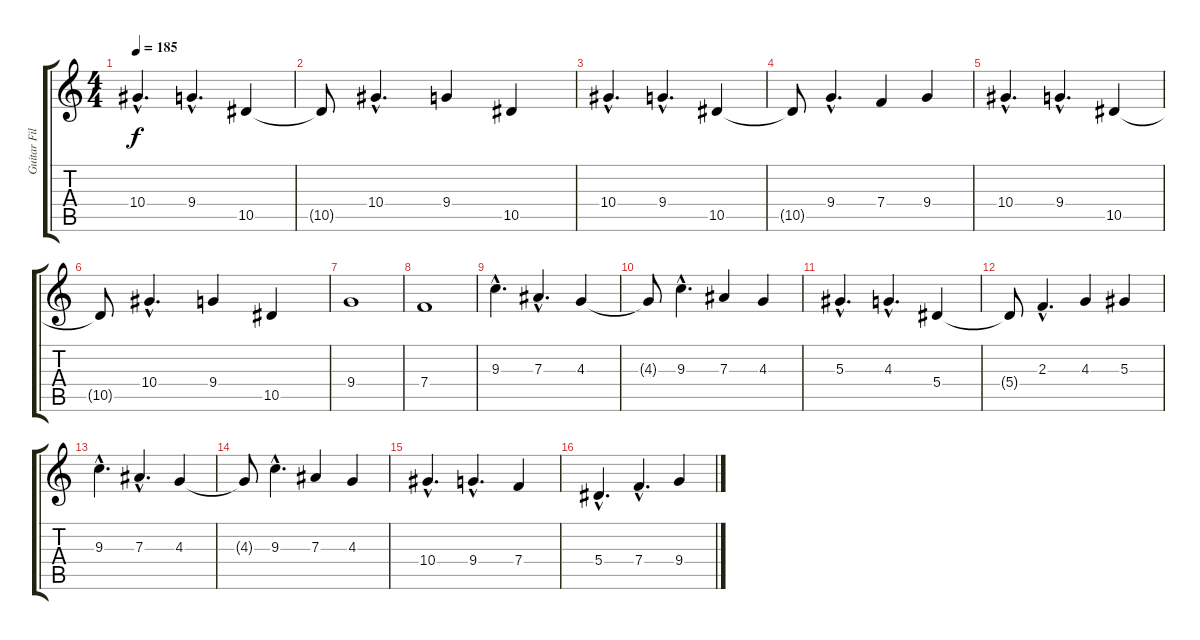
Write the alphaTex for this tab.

\track ("Guitar Fills and Solo" "Guitar Fil") {instrument distortionguitar}
\staff {score tabs}
\tuning (C4 G3 Eb3 Bb2 F2 C2) {hide}
\ts (4 4)
\tempo 185
\clef g2
\ks c
10.4{hac}.4{d dy f} 9.4{hac}.4{d} 10.5.4 |
10.5{t}.8 10.4{hac}.4{d} 9.4.4 10.5.4 |
10.4{hac}.4{d} 9.4{hac}.4{d} 10.5.4 |
10.5{t}.8 9.4{hac}.4{d} 7.4.4 9.4.4 |
10.4{hac}.4{d} 9.4{hac}.4{d} 10.5.4 |
10.5{t}.8 10.4{hac}.4{d} 9.4.4 10.5.4 |
9.4.1 |
7.4.1 |
9.3{hac}.4{d} 7.3{hac}.4{d} 4.3.4 |
4.3{t}.8 9.3{hac}.4{d} 7.3.4 4.3.4 |
5.3{hac}.4{d} 4.3{hac}.4{d} 5.4.4 |
5.4{t}.8 2.3{hac}.4{d} 4.3.4 5.3.4 |
9.3{hac}.4{d} 7.3{hac}.4{d} 4.3.4 |
4.3{t}.8 9.3{hac}.4{d} 7.3.4 4.3.4 |
10.4{hac}.4{d} 9.4{hac}.4{d} 7.4.4 |
5.4{hac}.4{d} 7.4{hac}.4{d} 9.4.4
